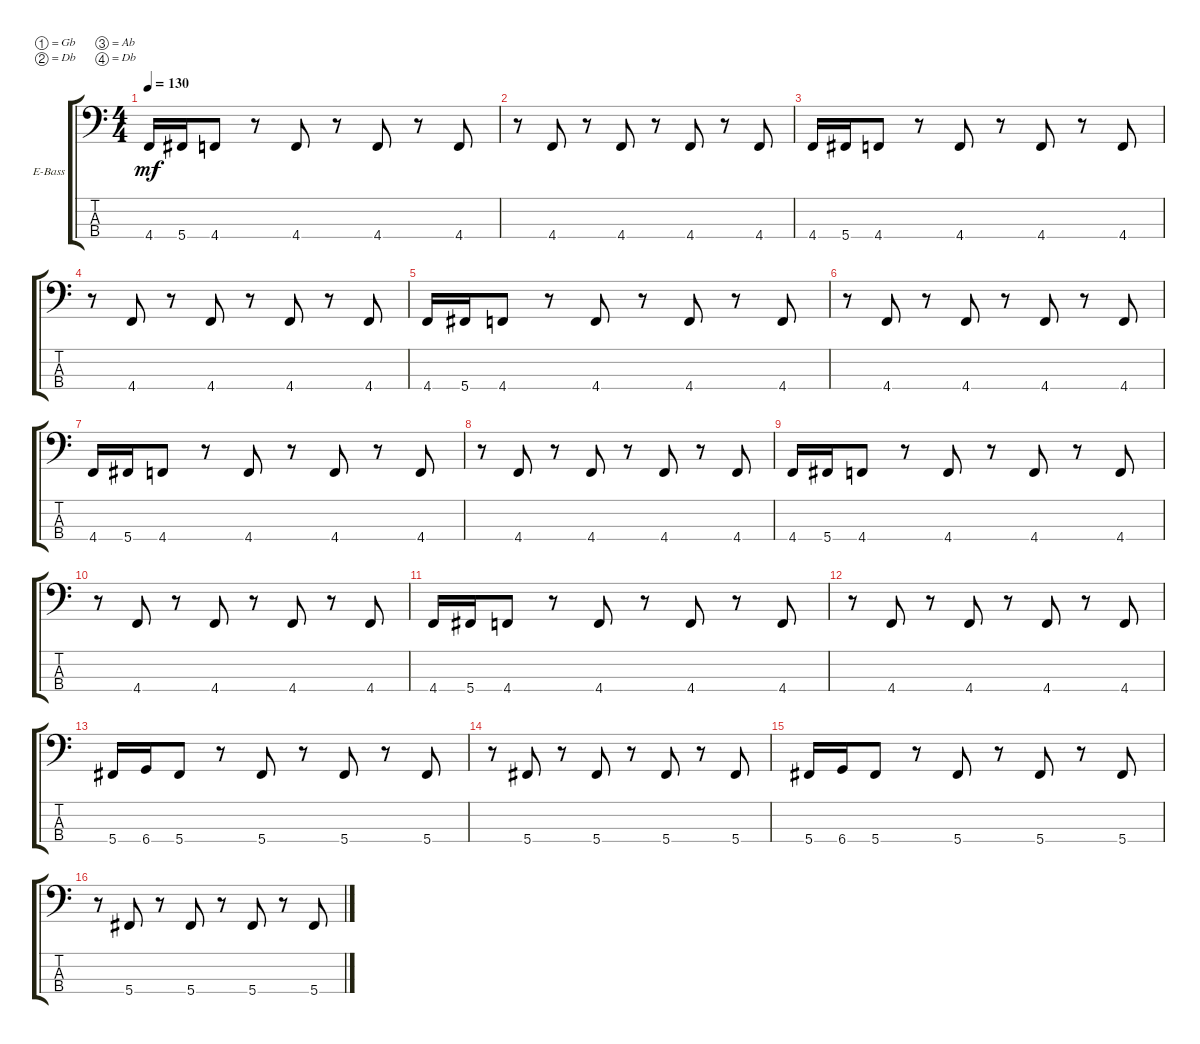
\bracketExtendMode groupsimilarinstruments
\firstSystemTrackNameOrientation horizontal
\otherSystemsTrackNameOrientation horizontal
\track ("Ron Broder" "E-Bass") {instrument electricbassfinger}
\staff {score tabs}
\tuning (Gb2 Db2 Ab1 Db1)
\ts (4 4)
\tempo 130
\clef f4
\ks c
4.4.16{dy mf} 5.4.16 4.4.8 r.8 4.4.8 r.8 4.4.8 r.8 4.4.8 |
r.8 4.4.8 r.8 4.4.8 r.8 4.4.8 r.8 4.4.8 |
4.4.16 5.4.16 4.4.8 r.8 4.4.8 r.8 4.4.8 r.8 4.4.8 |
r.8 4.4.8 r.8 4.4.8 r.8 4.4.8 r.8 4.4.8 |
4.4.16 5.4.16 4.4.8 r.8 4.4.8 r.8 4.4.8 r.8 4.4.8 |
r.8 4.4.8 r.8 4.4.8 r.8 4.4.8 r.8 4.4.8 |
4.4.16 5.4.16 4.4.8 r.8 4.4.8 r.8 4.4.8 r.8 4.4.8 |
r.8 4.4.8 r.8 4.4.8 r.8 4.4.8 r.8 4.4.8 |
4.4.16 5.4.16 4.4.8 r.8 4.4.8 r.8 4.4.8 r.8 4.4.8 |
r.8 4.4.8 r.8 4.4.8 r.8 4.4.8 r.8 4.4.8 |
4.4.16 5.4.16 4.4.8 r.8 4.4.8 r.8 4.4.8 r.8 4.4.8 |
r.8 4.4.8 r.8 4.4.8 r.8 4.4.8 r.8 4.4.8 |
5.4.16 6.4.16 5.4.8 r.8 5.4.8 r.8 5.4.8 r.8 5.4.8 |
r.8 5.4.8 r.8 5.4.8 r.8 5.4.8 r.8 5.4.8 |
5.4.16 6.4.16 5.4.8 r.8 5.4.8 r.8 5.4.8 r.8 5.4.8 |
r.8 5.4.8 r.8 5.4.8 r.8 5.4.8 r.8 5.4.8
